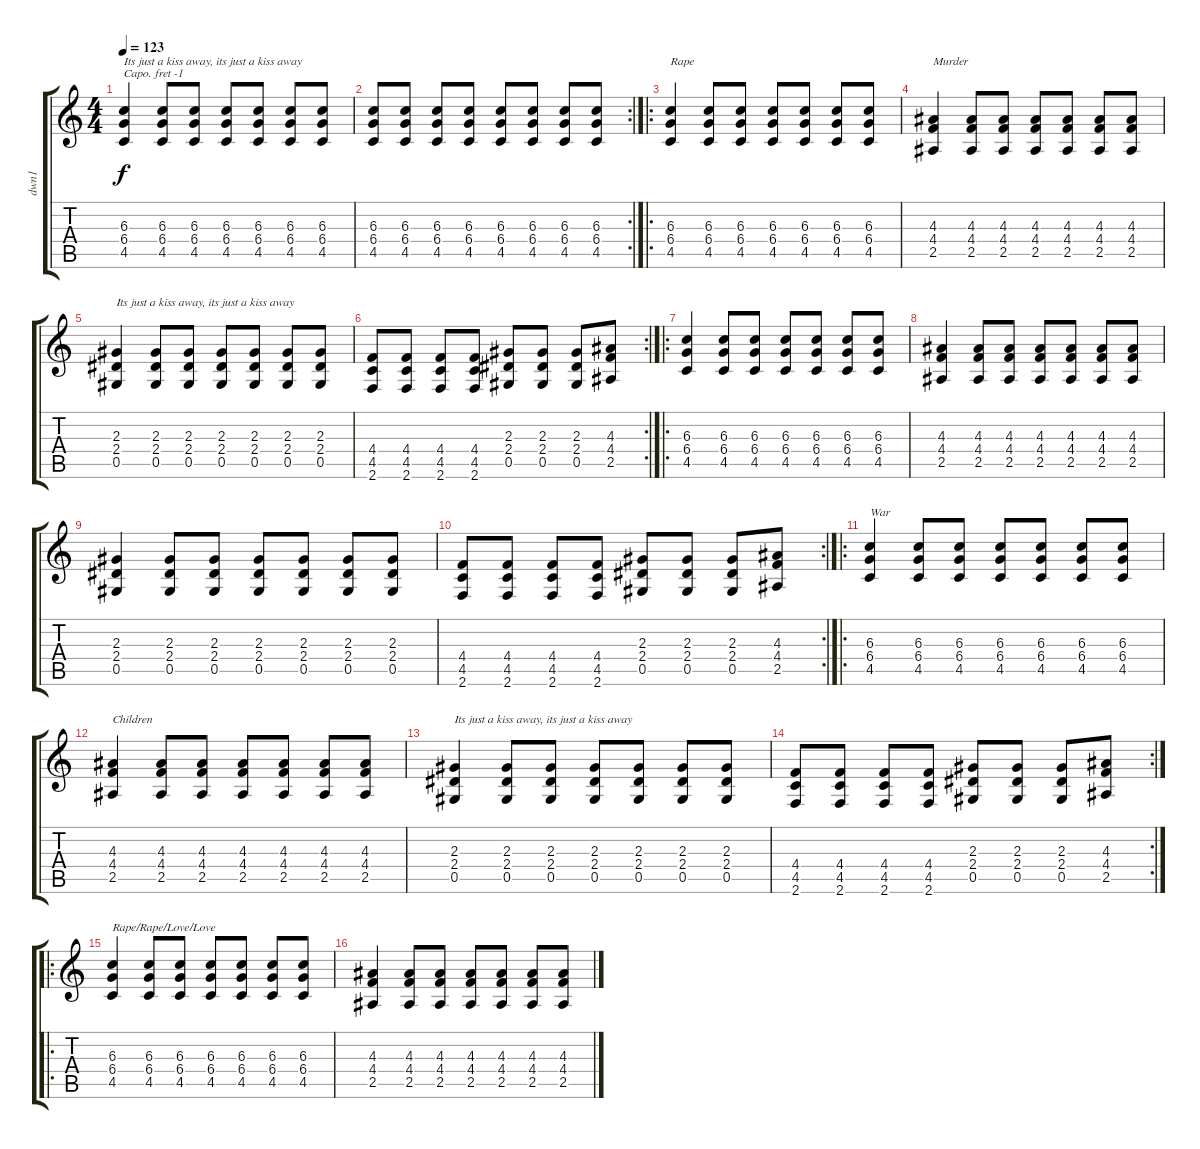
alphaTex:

\track ("dwn1" "dwn1") {instrument distortionguitar}
\staff {score tabs}
\capo -1
\tuning (E4 B3 G3 D3 A2 E2) {hide}
\ts (4 4)
\tempo 123
\clef g2
\ks c
(6.3 6.4 4.5).4{txt "Its just a kiss away, its just a kiss away" dy f} (6.3 6.4 4.5).8 (6.3 6.4 4.5).8 (6.3 6.4 4.5).8 (6.3 6.4 4.5).8 (6.3 6.4 4.5).8 (6.3 6.4 4.5).8 |
\rc 2
(6.3 6.4 4.5).8 (6.3 6.4 4.5).8 (6.3 6.4 4.5).8 (6.3 6.4 4.5).8 (6.3 6.4 4.5).8 (6.3 6.4 4.5).8 (6.3 6.4 4.5).8 (6.3 6.4 4.5).8 |
\ro
(6.3 6.4 4.5).4{txt "Rape"} (6.3 6.4 4.5).8 (6.3 6.4 4.5).8 (6.3 6.4 4.5).8 (6.3 6.4 4.5).8 (6.3 6.4 4.5).8 (6.3 6.4 4.5).8 |
(4.3 4.4 2.5).4{txt "Murder"} (4.3 4.4 2.5).8 (4.3 4.4 2.5).8 (4.3 4.4 2.5).8 (4.3 4.4 2.5).8 (4.3 4.4 2.5).8 (4.3 4.4 2.5).8 |
(2.3 2.4 0.5).4{txt "Its just a kiss away, its just a kiss away"} (2.3 2.4 0.5).8 (2.3 2.4 0.5).8 (2.3 2.4 0.5).8 (2.3 2.4 0.5).8 (2.3 2.4 0.5).8 (2.3 2.4 0.5).8 |
\rc 2
(4.4 4.5 2.6).8 (4.4 4.5 2.6).8 (4.4 4.5 2.6).8 (4.4 4.5 2.6).8 (2.3 2.4 0.5).8 (2.3 2.4 0.5).8 (2.3 2.4 0.5).8 (4.3 4.4 2.5).8 |
\ro
(6.3 6.4 4.5).4 (6.3 6.4 4.5).8 (6.3 6.4 4.5).8 (6.3 6.4 4.5).8 (6.3 6.4 4.5).8 (6.3 6.4 4.5).8 (6.3 6.4 4.5).8 |
(4.3 4.4 2.5).4 (4.3 4.4 2.5).8 (4.3 4.4 2.5).8 (4.3 4.4 2.5).8 (4.3 4.4 2.5).8 (4.3 4.4 2.5).8 (4.3 4.4 2.5).8 |
(2.3 2.4 0.5).4 (2.3 2.4 0.5).8 (2.3 2.4 0.5).8 (2.3 2.4 0.5).8 (2.3 2.4 0.5).8 (2.3 2.4 0.5).8 (2.3 2.4 0.5).8 |
\rc 2
(4.4 4.5 2.6).8 (4.4 4.5 2.6).8 (4.4 4.5 2.6).8 (4.4 4.5 2.6).8 (2.3 2.4 0.5).8 (2.3 2.4 0.5).8 (2.3 2.4 0.5).8 (4.3 4.4 2.5).8 |
\ro
(6.3 6.4 4.5).4{txt "War"} (6.3 6.4 4.5).8 (6.3 6.4 4.5).8 (6.3 6.4 4.5).8 (6.3 6.4 4.5).8 (6.3 6.4 4.5).8 (6.3 6.4 4.5).8 |
(4.3 4.4 2.5).4{txt "Children"} (4.3 4.4 2.5).8 (4.3 4.4 2.5).8 (4.3 4.4 2.5).8 (4.3 4.4 2.5).8 (4.3 4.4 2.5).8 (4.3 4.4 2.5).8 |
(2.3 2.4 0.5).4{txt "Its just a kiss away, its just a kiss away"} (2.3 2.4 0.5).8 (2.3 2.4 0.5).8 (2.3 2.4 0.5).8 (2.3 2.4 0.5).8 (2.3 2.4 0.5).8 (2.3 2.4 0.5).8 |
\rc 2
(4.4 4.5 2.6).8 (4.4 4.5 2.6).8 (4.4 4.5 2.6).8 (4.4 4.5 2.6).8 (2.3 2.4 0.5).8 (2.3 2.4 0.5).8 (2.3 2.4 0.5).8 (4.3 4.4 2.5).8 |
\ro
(6.3 6.4 4.5).4{txt "Rape/Rape/Love/Love"} (6.3 6.4 4.5).8 (6.3 6.4 4.5).8 (6.3 6.4 4.5).8 (6.3 6.4 4.5).8 (6.3 6.4 4.5).8 (6.3 6.4 4.5).8 |
(4.3 4.4 2.5).4 (4.3 4.4 2.5).8 (4.3 4.4 2.5).8 (4.3 4.4 2.5).8 (4.3 4.4 2.5).8 (4.3 4.4 2.5).8 (4.3 4.4 2.5).8
